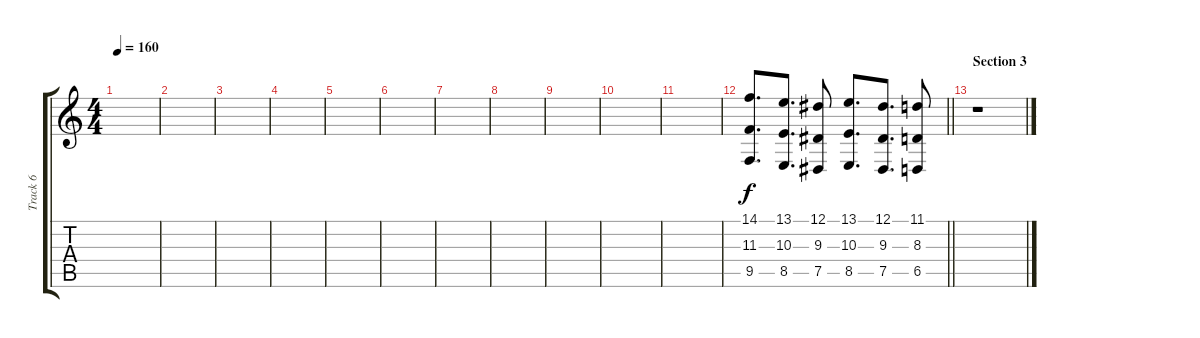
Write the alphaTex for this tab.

\track ("Track 6" "Track 6") {instrument orchestrahit}
\staff {score tabs}
\tuning (Eb4 Bb3 Gb3 Db3 Ab2 Db2) {hide}
\ts (4 4)
\tempo 160
\clef g2
\ks c
|
|
|
|
|
|
|
|
|
|
|
\barLineRight lightlight
(14.1 11.3 9.5).8{d} (13.1 10.3 8.5).8{d} (12.1 9.3 7.5).8 (13.1 10.3 8.5).8{d} (12.1 9.3 7.5).8{d} (11.1 8.3 6.5).8 |
\section ("" "Section 3")
r.1
